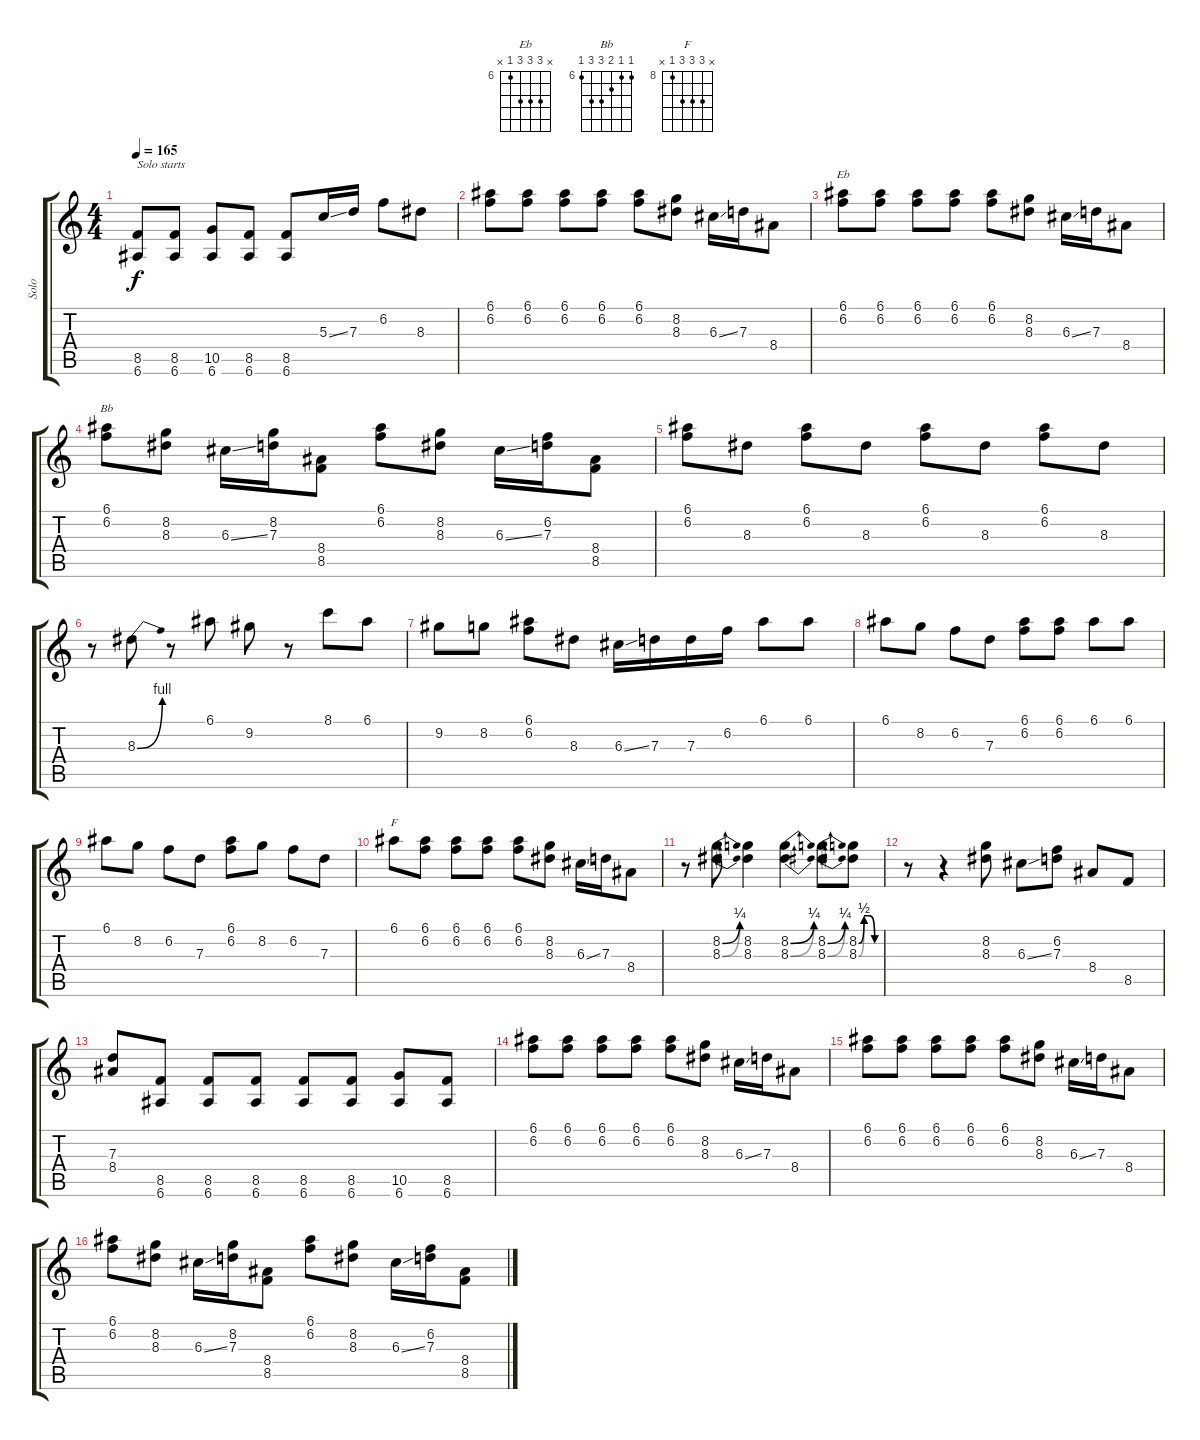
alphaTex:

\track ("Solo" "Solo") {instrument distortionguitar}
\staff {score tabs}
\tuning (E4 B3 G3 D3 A2 E2) {hide}
\chord ("Eb" x 8 8 8 6 x) {firstfret 6}
\chord ("Bb" 6 6 7 8 8 6) {firstfret 6}
\chord ("F" x 10 10 10 8 x) {firstfret 8}
\ts (4 4)
\tempo 165
\clef g2
\ks c
(8.5 6.6).8{txt "Solo starts" dy f} (8.5 6.6).8 (10.5 6.6).8 (8.5 6.6).8 (8.5 6.6).8 5.3{ss}.16 7.3.16 6.2.8 8.3.8 |
(6.1 6.2).8 (6.1 6.2).8 (6.1 6.2).8 (6.1 6.2).8 (6.1 6.2).8 (8.2 8.3).8 6.3{ss}.16 7.3.16 8.4.8 |
(6.1 6.2).8{ch "Eb"} (6.1 6.2).8 (6.1 6.2).8 (6.1 6.2).8 (6.1 6.2).8 (8.2 8.3).8 6.3{ss}.16 7.3.16 8.4.8 |
(6.1 6.2).8{ch "Bb"} (8.2 8.3).8 6.3{ss}.16 (8.2 7.3).16 (8.4 8.5).8 (6.1 6.2).8 (8.2 8.3).8 6.3{ss}.16 (6.2 7.3).16 (8.4 8.5).8 |
(6.1 6.2).8 8.3.8 (6.1 6.2).8 8.3.8 (6.1 6.2).8 8.3.8 (6.1 6.2).8 8.3.8 |
r.8 8.3{be (bend 0 0 60 4)}.8 r.8 6.1.8 9.2.8 r.8 8.1.8 6.1.8 |
9.2.8 8.2.8 (6.1 6.2).8 8.3.8 6.3{ss}.16 7.3.16 7.3.16 6.2.16 6.1.8 6.1.8 |
6.1.8 8.2.8 6.2.8 7.3.8 (6.1 6.2).8 (6.1 6.2).8 6.1.8 6.1.8 |
6.1.8 8.2.8 6.2.8 7.3.8 (6.1 6.2).8 8.2.8 6.2.8 7.3.8 |
6.1.8{ch "F"} (6.1 6.2).8 (6.1 6.2).8 (6.1 6.2).8 (6.1 6.2).8 (8.2 8.3).8 6.3{ss}.16 7.3.16 8.4.8 |
r.8 (8.2{be (bend 0 0 60 1)} 8.3{be (bend 0 0 60 1)}).8 (8.2 8.3).4 (8.2{be (bend 0 0 60 1)} 8.3{be (bend 0 0 60 1)}).4 (8.2{be (bend 0 0 60 1)} 8.3{be (bend 0 0 60 1)}).8 (8.2{be (custom 0 0 15 2 30 2 45 0 60 0)} 8.3{be (custom 0 0 15 2 30 2 45 0 60 0)}).8 |
r.8 r.4 (8.2 8.3).8 6.3{ss}.8 (6.2 7.3).8 8.4.8 8.5.8 |
(7.3 8.4).8 (8.5 6.6).8 (8.5 6.6).8 (8.5 6.6).8 (8.5 6.6).8 (8.5 6.6).8 (10.5 6.6).8 (8.5 6.6).8 |
(6.1 6.2).8 (6.1 6.2).8 (6.1 6.2).8 (6.1 6.2).8 (6.1 6.2).8 (8.2 8.3).8 6.3{ss}.16 7.3.16 8.4.8 |
(6.1 6.2).8 (6.1 6.2).8 (6.1 6.2).8 (6.1 6.2).8 (6.1 6.2).8 (8.2 8.3).8 6.3{ss}.16 7.3.16 8.4.8 |
(6.1 6.2).8 (8.2 8.3).8 6.3{ss}.16 (8.2 7.3).16 (8.4 8.5).8 (6.1 6.2).8 (8.2 8.3).8 6.3{ss}.16 (6.2 7.3).16 (8.4 8.5).8
